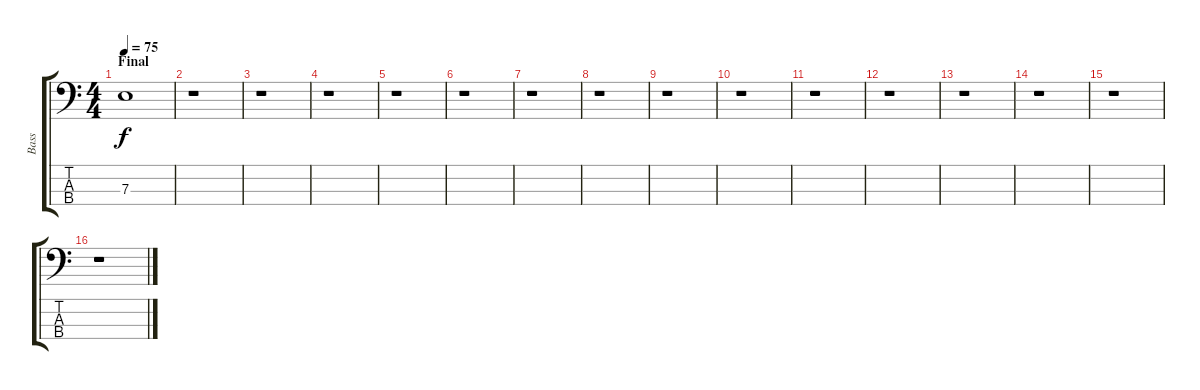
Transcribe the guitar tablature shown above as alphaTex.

\track ("Bass" "Bass") {instrument electricbassfinger}
\staff {score tabs}
\tuning (G2 D2 A1 E1) {hide}
\ts (4 4)
\section ("" "Final")
\tempo 75
\clef f4
\ks c
7.3{t}.1{dy f} |
r.1 |
r.1 |
r.1 |
r.1 |
r.1 |
r.1 |
r.1 |
r.1 |
r.1 |
r.1 |
r.1 |
r.1 |
r.1 |
r.1 |
r.1
